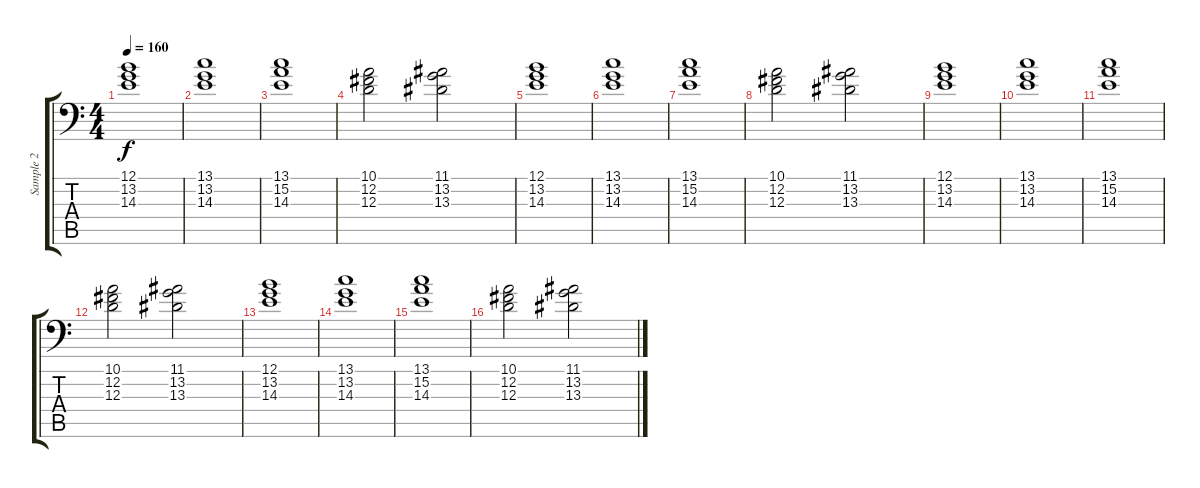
\track ("Sample 2" "Sample 2") {instrument churchorgan}
\staff {score tabs}
\tuning (B3 Gb3 D3 A2 E2 A1) {hide}
\ts (4 4)
\tempo 160
\clef f4
\ks c
(12.1 13.2 14.3).1{dy f} |
(13.1 13.2 14.3).1 |
(13.1 15.2 14.3).1 |
(10.1 12.2 12.3).2 (11.1 13.2 13.3).2 |
(12.1 13.2 14.3).1 |
(13.1 13.2 14.3).1 |
(13.1 15.2 14.3).1 |
(10.1 12.2 12.3).2 (11.1 13.2 13.3).2 |
(12.1 13.2 14.3).1 |
(13.1 13.2 14.3).1 |
(13.1 15.2 14.3).1 |
(10.1 12.2 12.3).2 (11.1 13.2 13.3).2 |
(12.1 13.2 14.3).1 |
(13.1 13.2 14.3).1 |
(13.1 15.2 14.3).1 |
(10.1 12.2 12.3).2 (11.1 13.2 13.3).2
